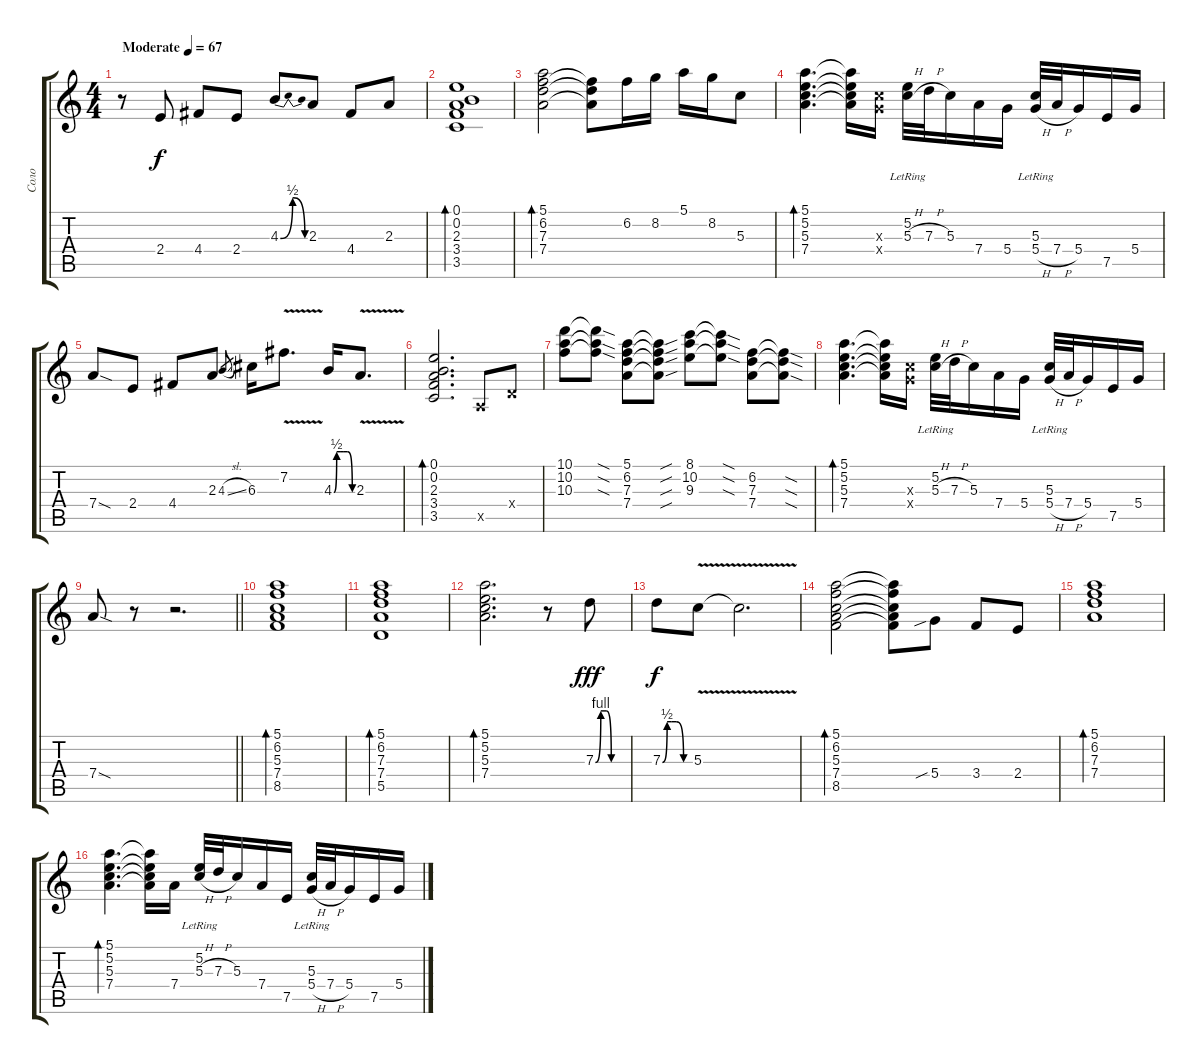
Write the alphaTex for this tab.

\track ("Соло" "Соло") {instrument electricguitarclean}
\staff {score tabs}
\tuning (E4 B3 G3 D3 A2 E2) {hide}
\ts (4 4)
\tempo (67 "Moderate")
\clef g2
\ks c
r.8{dy f instrument electricguitarclean} 2.4.8 4.4.8 2.4.8 4.3{be (bendrelease 0 0 10 2 30 2 60 0)}.8 2.3.8 4.4.8 2.3.8 |
(0.1 0.2 2.3 3.4 3.5).1{bd 240} |
(5.1 6.2 7.3 7.4).2{bd 240} (6.2{t} 7.3{t} 7.4{t}).8 6.2.16 8.2.16 5.1.16 8.2.16 5.3.8 |
(5.1 5.2 5.3 7.4).4{d bd 240} (5.1{t} 5.2{t} 5.3{t} 7.4{t}).16 (5.3{x} 5.4{x}).16 (5.2{lr} 5.3{h}).32{instrument electricguitarclean} 7.3{h}.32 5.3.16 7.4.16 5.4.16 (5.3{lr} 5.4{h}).32 7.4{h}.32 5.4.16 7.5.16 5.4.16 |
7.4{sod}.8 2.4.8{instrument electricguitarclean} 4.4.8 2.3.8 4.3{sl}.8{gr} 6.3.16 7.2{v}.8{d} 4.3{be (custom 0 0 9 2 20 2 30 2 45 2 60 0)}.16 2.3{v}.8{d} |
(0.1 0.2 2.3 3.4 3.5).2{d bd 240} 0.5{x}.8 0.4{x}.8 |
(10.1 10.2 10.3).8 (10.1{sod t} 10.2{sod t} 10.3{sod t}).8 (5.1 6.2 7.3 7.4).8 (5.1{sou t} 6.2{sou t} 7.3{sou t} 7.4{sou t}).8 (8.1 10.2 9.3).8 (8.1{sod t} 10.2{sod t} 9.3{sod t}).8 (6.2 7.3 7.4).8 (6.2{sod t} 7.3{sod t} 7.4{sod t}).8 |
(5.1 5.2 5.3 7.4).4{d bd 240} (5.1{t} 5.2{t} 5.3{t} 7.4{t}).16 (5.3{x} 5.4{x}).16 (5.2{lr} 5.3{h}).32{instrument electricguitarclean} 7.3{h}.32 5.3.16 7.4.16 5.4.16 (5.3{lr} 5.4{h}).32 7.4{h}.32 5.4.16 7.5.16 5.4.16 |
\barLineRight lightlight
7.4{sod}.8 r.8 r.2{d} |
(5.1 6.2 5.3 7.4 8.5).1{bd 240 instrument electricguitarclean} |
(5.1 6.2 7.3 7.4 5.5).1{bd 240} |
(5.1 5.2 5.3 7.4).2{d bd 240} r.8 7.3{be (custom 0 0 10 4 20 4 30 0 60 0)}.8{dy fff} |
7.3{be (custom 0 0 10 2 20 2 30 2 46 0 60 0)}.8{dy f} 5.3{v}.8 5.3{t}.2{d} |
(5.1 6.2 5.3 7.4 8.5).2{bd 240} (5.1{t} 6.2{t} 5.3{t} 7.4{t} 8.5{t}).8 5.4{sib}.8 3.4.8 2.4.8 |
(5.1 6.2 7.3 7.4).1{bd 240} |
(5.1 5.2 5.3 7.4).4{d bd 240} (5.1{t} 5.2{t} 5.3{t} 7.4{t}).16 7.4.16 (5.2{lr} 5.3{h}).32{instrument electricguitarclean} 7.3{h}.32 5.3.16 7.4.16 7.5.16 (5.3{lr} 5.4{h}).32 7.4{h}.32 5.4.16 7.5.16 5.4.16
